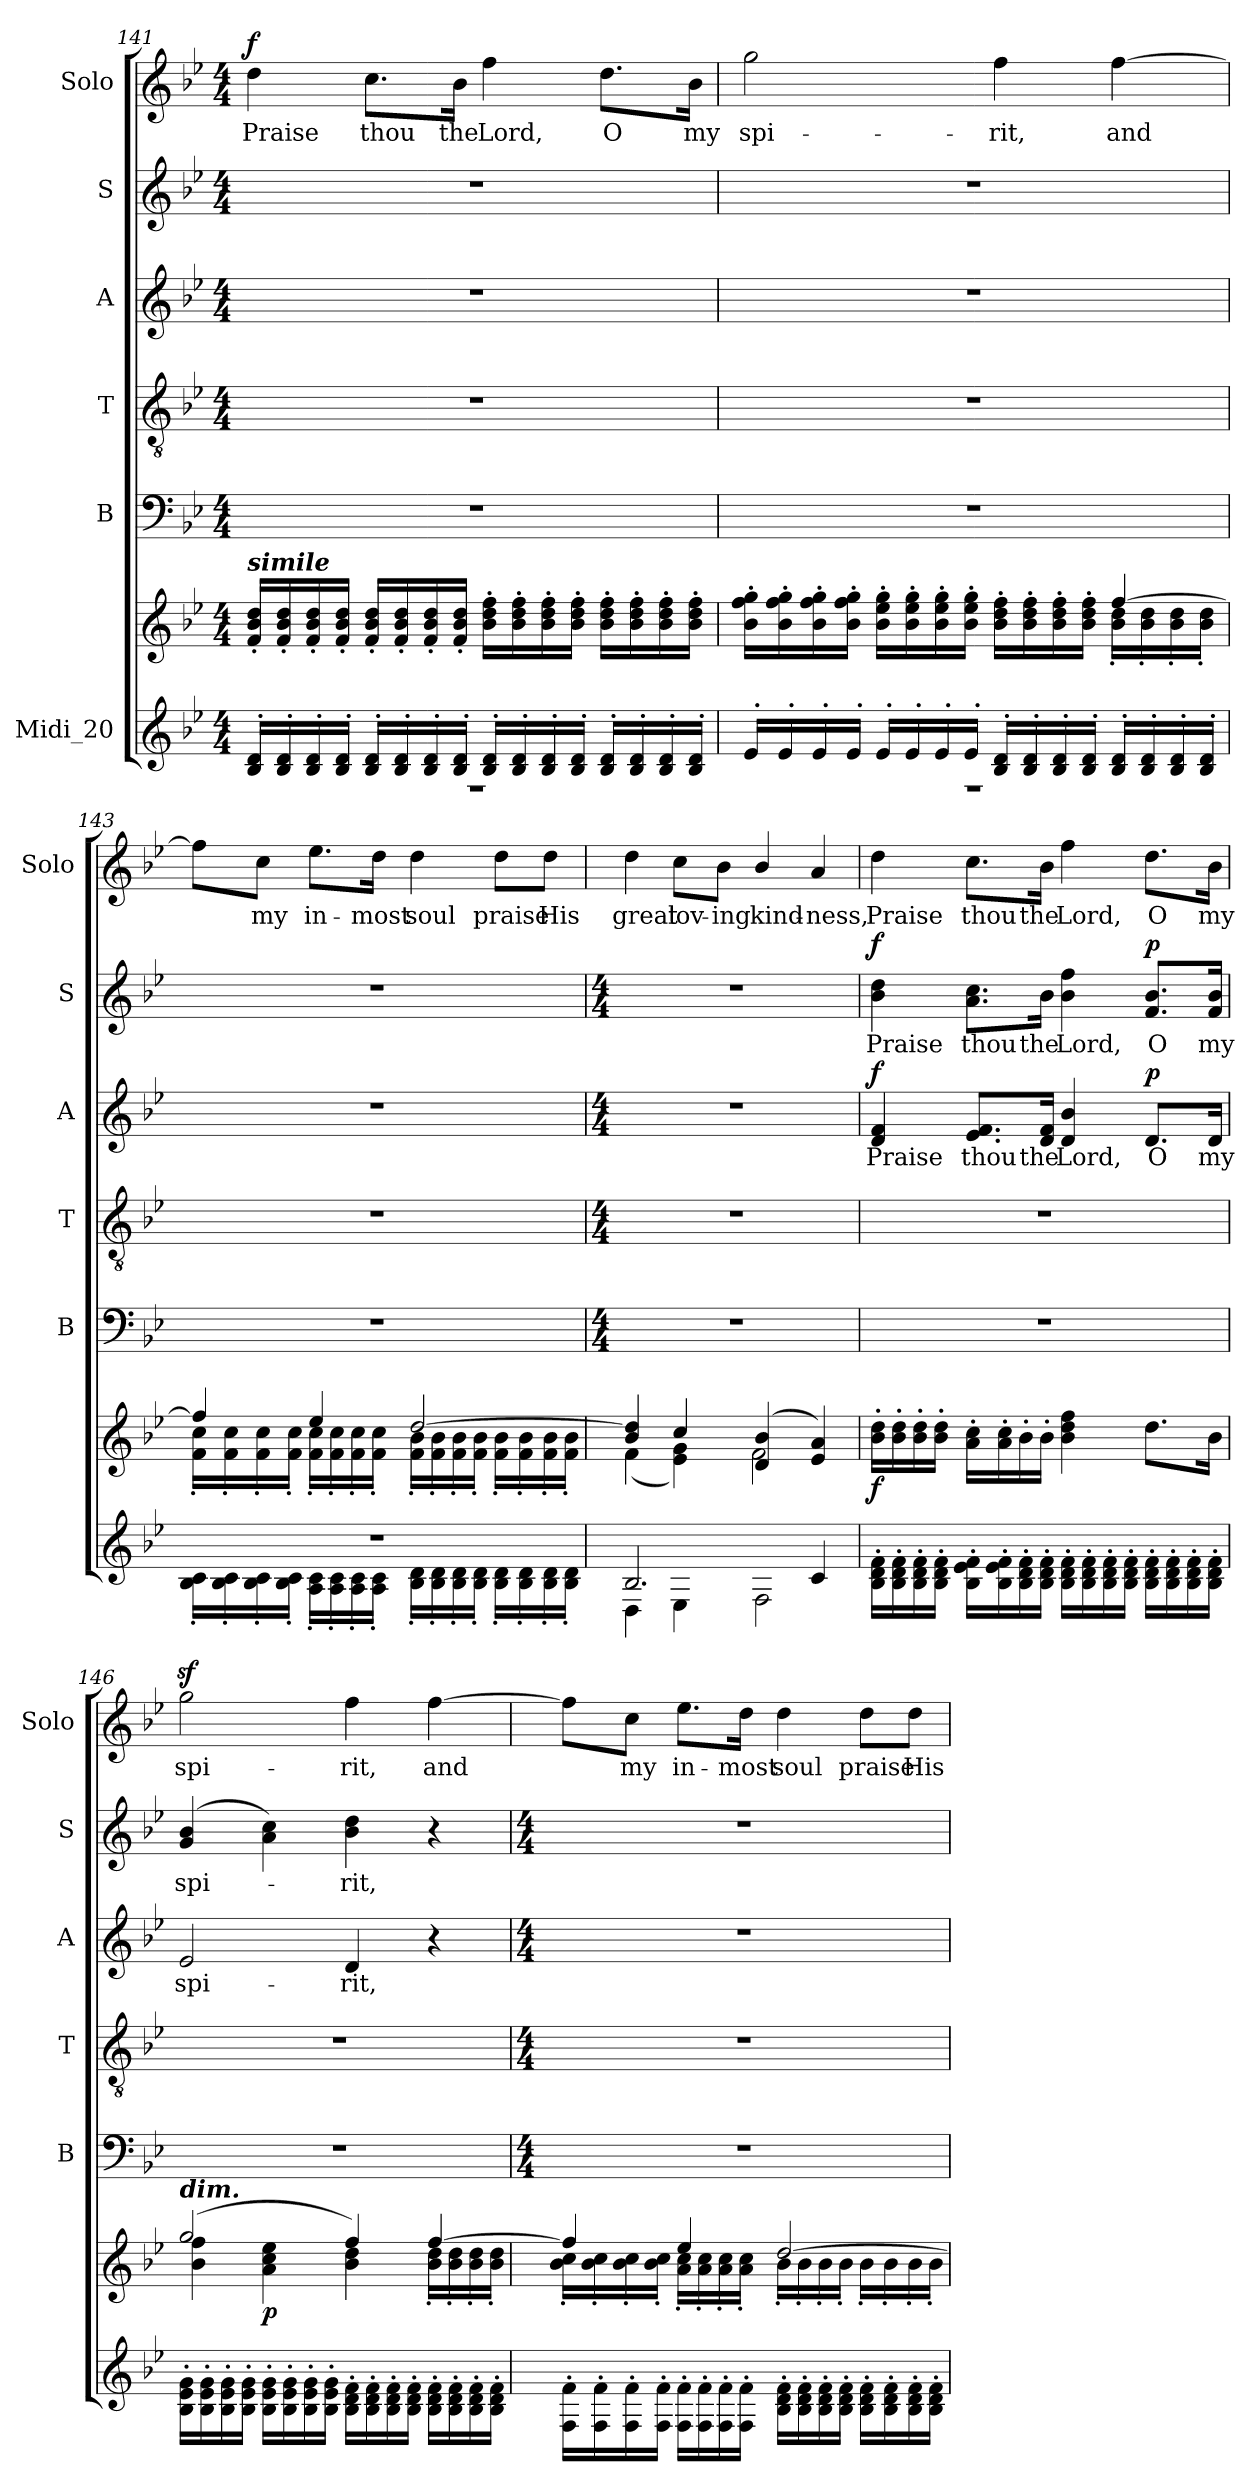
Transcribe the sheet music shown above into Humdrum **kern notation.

**kern	**kern	**dynam	**kern	**kern	**kern	**text	**dynam	**kern	**text	**dynam	**kern	**text	**dynam
*part6	*part6	*part6	*part5	*part4	*part3	*part3	*part3	*part2	*part2	*part2	*part1	*part1	*part1
*staff7	*staff6	*staff6/7	*staff5	*staff4	*staff3	*staff3	*staff3	*staff2	*staff2	*staff2	*staff1	*staff1	*staff1
*I"Midi_20	*	*	*I"B	*I"T	*I"A	*	*	*I"S	*	*	*I"Solo	*	*
*	*	*	*I'B	*I'T	*I'A	*	*	*I'S	*	*	*I'Solo	*	*
!!LO:PB:g=z
*clefG2	*clefG2	*	*clefF4	*clefGv2	*clefG2	*	*	*clefG2	*	*	*clefG2	*	*
*k[b-e-]	*k[b-e-]	*	*k[b-e-]	*k[b-e-]	*k[b-e-]	*	*	*k[b-e-]	*	*	*k[b-e-]	*	*
*B-:	*B-:	*	*B-:	*B-:	*B-:	*	*	*B-:	*	*	*B-:	*	*
*M4/4	*M4/4	*	*M4/4	*M4/4	*M4/4	*	*	*M4/4	*	*	*M4/4	*	*
*MM108	*MM108	*	*MM108	*MM108	*MM108	*	*	*MM108	*	*	*MM108	*	*
=141	=141	=141	=141	=141	=141	=141	=141	=141	=141	=141	=141	=141	=141
*^	*^	*	*	*	*	*	*	*	*	*	*	*	*
!	!	!LO:TX:a:Bi:t=simile	!	!	!	!	!	!	!	!	!	!	!	!	!
!	!	!	!	!	!	!	!	!	!	!	!	!	!	!LO:LY:b	!LO:DY:b
16B-/' 16d/'LL	1r	16f/' 16b-/' 16dd/'LL	2ryy	.	1r	1r	1r	.	.	1r	.	.	4dd\	Praise	f
16B-/' 16d/'	.	16f/' 16b-/' 16dd/'	.	.	.	.	.	.	.	.	.	.	.	.	.
16B-/' 16d/'	.	16f/' 16b-/' 16dd/'	.	.	.	.	.	.	.	.	.	.	.	.	.
16B-/' 16d/'JJ	.	16f/' 16b-/' 16dd/'JJ	.	.	.	.	.	.	.	.	.	.	.	.	.
!	!	!	!	!	!	!	!	!	!	!	!	!	!	!LO:LY:b	!
16B-/' 16d/'LL	.	16f/' 16b-/' 16dd/'LL	.	.	.	.	.	.	.	.	.	.	8.cc\L	thou	.
16B-/' 16d/'	.	16f/' 16b-/' 16dd/'	.	.	.	.	.	.	.	.	.	.	.	.	.
16B-/' 16d/'	.	16f/' 16b-/' 16dd/'	.	.	.	.	.	.	.	.	.	.	.	.	.
!	!	!	!	!	!	!	!	!	!	!	!	!	!	!LO:LY:b	!
16B-/' 16d/'JJ	.	16f/' 16b-/' 16dd/'JJ	.	.	.	.	.	.	.	.	.	.	16b-\Jk	the	.
!	!	!	!	!	!	!	!	!	!	!	!	!	!	!LO:LY:b	!
16B-/' 16d/'LL	.	16b-\' 16dd\' 16ff\'LL	2ryy	.	.	.	.	.	.	.	.	.	4ff\	Lord,	.
16B-/' 16d/'	.	16b-\' 16dd\' 16ff\'	.	.	.	.	.	.	.	.	.	.	.	.	.
16B-/' 16d/'	.	16b-\' 16dd\' 16ff\'	.	.	.	.	.	.	.	.	.	.	.	.	.
16B-/' 16d/'JJ	.	16b-\' 16dd\' 16ff\'JJ	.	.	.	.	.	.	.	.	.	.	.	.	.
!	!	!	!	!	!	!	!	!	!	!	!	!	!	!LO:LY:b	!
16B-/' 16d/'LL	.	16b-\' 16dd\' 16ff\'LL	.	.	.	.	.	.	.	.	.	.	8.dd\L	O	.
16B-/' 16d/'	.	16b-\' 16dd\' 16ff\'	.	.	.	.	.	.	.	.	.	.	.	.	.
16B-/' 16d/'	.	16b-\' 16dd\' 16ff\'	.	.	.	.	.	.	.	.	.	.	.	.	.
!	!	!	!	!	!	!	!	!	!	!	!	!	!	!LO:LY:b	!
16B-/' 16d/'JJ	.	16b-\' 16dd\' 16ff\'JJ	.	.	.	.	.	.	.	.	.	.	16b-\Jk	my	.
=142	=142	=142	=142	=142	=142	=142	=142	=142	=142	=142	=142	=142	=142	=142	=142
!	!	!	!	!	!	!	!	!	!	!	!	!	!	!LO:LY:b	!
16e-'/LL	1r	16b-\' 16ff\' 16gg\'LL	2ryy	.	1r	1r	1r	.	.	1r	.	.	2gg\	spi-	.
16e-'/	.	16b-\' 16ff\' 16gg\'	.	.	.	.	.	.	.	.	.	.	.	.	.
16e-'/	.	16b-\' 16ff\' 16gg\'	.	.	.	.	.	.	.	.	.	.	.	.	.
16e-'/JJ	.	16b-\' 16ff\' 16gg\'JJ	.	.	.	.	.	.	.	.	.	.	.	.	.
16e-'/LL	.	16b-\' 16ee-\' 16gg\'LL	.	.	.	.	.	.	.	.	.	.	.	.	.
16e-'/	.	16b-\' 16ee-\' 16gg\'	.	.	.	.	.	.	.	.	.	.	.	.	.
16e-'/	.	16b-\' 16ee-\' 16gg\'	.	.	.	.	.	.	.	.	.	.	.	.	.
16e-'/JJ	.	16b-\' 16ee-\' 16gg\'JJ	.	.	.	.	.	.	.	.	.	.	.	.	.
!	!	!	!	!	!	!	!	!	!	!	!	!	!	!LO:LY:b	!
16B-/' 16d/'LL	.	16b-\' 16dd\' 16ff\'LL	4ryy	.	.	.	.	.	.	.	.	.	4ff\	-rit,	.
16B-/' 16d/'	.	16b-\' 16dd\' 16ff\'	.	.	.	.	.	.	.	.	.	.	.	.	.
16B-/' 16d/'	.	16b-\' 16dd\' 16ff\'	.	.	.	.	.	.	.	.	.	.	.	.	.
16B-/' 16d/'JJ	.	16b-\' 16dd\' 16ff\'JJ	.	.	.	.	.	.	.	.	.	.	.	.	.
!	!	!	!	!	!	!	!	!	!	!	!	!	!	!LO:LY:b	!
16B-/' 16d/'LL	.	[4ff/	16b-\' 16dd\'LL	.	.	.	.	.	.	.	.	.	[4ff\	and	.
16B-/' 16d/'	.	.	16b-\' 16dd\'	.	.	.	.	.	.	.	.	.	.	.	.
16B-/' 16d/'	.	.	16b-\' 16dd\'	.	.	.	.	.	.	.	.	.	.	.	.
16B-/' 16d/'JJ	.	.	16b-\' 16dd\'JJ	.	.	.	.	.	.	.	.	.	.	.	.
!!LO:LB:g=z
=143	=143	=143	=143	=143	=143	=143	=143	=143	=143	=143	=143	=143	=143	=143	=143
1r	16B-\' 16c\'LL	4ff/]	16f\' 16cc\'LL	.	1r	1r	1r	.	.	1r	.	.	8ff\L]	.	.
.	16B-\' 16c\'	.	16f\' 16cc\'	.	.	.	.	.	.	.	.	.	.	.	.
!	!	!	!	!	!	!	!	!	!	!	!	!	!	!LO:LY:b	!
.	16B-\' 16c\'	.	16f\' 16cc\'	.	.	.	.	.	.	.	.	.	8cc\J	my	.
.	16B-\' 16c\'JJ	.	16f\' 16cc\'JJ	.	.	.	.	.	.	.	.	.	.	.	.
!	!	!	!	!	!	!	!	!	!	!	!	!	!	!LO:LY:b	!
.	16A\' 16c\'LL	4ee-/	16f\' 16cc\'LL	.	.	.	.	.	.	.	.	.	8.ee-\L	in-	.
.	16A\' 16c\'	.	16f\' 16cc\'	.	.	.	.	.	.	.	.	.	.	.	.
.	16A\' 16c\'	.	16f\' 16cc\'	.	.	.	.	.	.	.	.	.	.	.	.
!	!	!	!	!	!	!	!	!	!	!	!	!	!	!LO:LY:b	!
.	16A\' 16c\'JJ	.	16f\' 16cc\'JJ	.	.	.	.	.	.	.	.	.	16dd\Jk	-most	.
!	!	!	!	!	!	!	!	!	!	!	!	!	!	!LO:LY:b	!
.	16B-\' 16d\'LL	[2dd/	16f\' 16b-\'LL	.	.	.	.	.	.	.	.	.	4dd\	soul	.
.	16B-\' 16d\'	.	16f\' 16b-\'	.	.	.	.	.	.	.	.	.	.	.	.
.	16B-\' 16d\'	.	16f\' 16b-\'	.	.	.	.	.	.	.	.	.	.	.	.
.	16B-\' 16d\'JJ	.	16f\' 16b-\'JJ	.	.	.	.	.	.	.	.	.	.	.	.
!	!	!	!	!	!	!	!	!	!	!	!	!	!	!LO:LY:b	!
.	16B-\' 16d\'LL	.	16f\' 16b-\'LL	.	.	.	.	.	.	.	.	.	8dd\L	praise	.
.	16B-\' 16d\'	.	16f\' 16b-\'	.	.	.	.	.	.	.	.	.	.	.	.
!	!	!	!	!	!	!	!	!	!	!	!	!	!	!LO:LY:b	!
.	16B-\' 16d\'	.	16f\' 16b-\'	.	.	.	.	.	.	.	.	.	8dd\J	His	.
.	16B-\' 16d\'JJ	.	16f\' 16b-\'JJ	.	.	.	.	.	.	.	.	.	.	.	.
!!LO:PB:g=z
=144	=144	=144	=144	=144	=144	=144	=144	=144	=144	=144	=144	=144	=144	=144	=144
*	*	*	*	*	*M4/4	*M4/4	*M4/4	*	*	*M4/4	*	*	*	*	*
!	!	!	!	!	!	!	!	!	!	!	!	!	!	!LO:LY:b	!
2.B-/	4D\	4b-/ 4dd/]	(<4f\	.	1r	1r	1r	.	.	1r	.	.	4dd\	great	.
!	!	!	!	!	!	!	!	!	!	!	!	!	!	!LO:LY:b	!
.	4E-\	4cc/	4e-\ 4g\)	.	.	.	.	.	.	.	.	.	8cc\L	lov-	.
!	!	!	!	!	!	!	!	!	!	!	!	!	!	!LO:LY:b	!
.	.	.	.	.	.	.	.	.	.	.	.	.	8b-\J	-ing	.
!	!	!	!	!	!	!	!	!	!	!	!	!	!	!LO:LY:b	!
.	2F\	(<4d/ 4b-/	2f\	.	.	.	.	.	.	.	.	.	4b-/	kind-	.
!	!	!	!	!	!	!	!	!	!	!	!	!	!	!LO:LY:b	!
4c/	.	4e-/ 4a/)	.	.	.	.	.	.	.	.	.	.	4a/	-ness,	.
=145	=145	=145	=145	=145	=145	=145	=145	=145	=145	=145	=145	=145	=145	=145	=145
!	!	!	!	!LO:DY:b	!	!	!	!LO:LY:b	!LO:DY:b	!	!LO:LY:b	!LO:DY:b	!	!LO:LY:b	!
16B-\' 16d\' 16f\'LL	2ryy	16b-\' 16dd\'LL	2ryy	f	1r	1r	4d/ 4f/	Praise	f	4b-\ 4dd\	Praise	f	4dd\	Praise	.
16B-\' 16d\' 16f\'	.	16b-\' 16dd\'	.	.	.	.	.	.	.	.	.	.	.	.	.
16B-\' 16d\' 16f\'	.	16b-\' 16dd\'	.	.	.	.	.	.	.	.	.	.	.	.	.
16B-\' 16d\' 16f\'JJ	.	16b-\' 16dd\'JJ	.	.	.	.	.	.	.	.	.	.	.	.	.
!	!	!	!	!	!	!	!	!LO:LY:b	!	!	!LO:LY:b	!	!	!LO:LY:b	!
16B-\' 16e-\' 16f\'LL	.	16a\' 16cc\'LL	.	.	.	.	8.e-/ 8.f/L	thou	.	8.a\ 8.cc\L	thou	.	8.cc\L	thou	.
16B-\' 16e-\' 16f\'	.	16a\' 16cc\'	.	.	.	.	.	.	.	.	.	.	.	.	.
16B-\' 16d\' 16f\'	.	16b-'\	.	.	.	.	.	.	.	.	.	.	.	.	.
!	!	!	!	!	!	!	!	!LO:LY:b	!	!	!LO:LY:b	!	!	!LO:LY:b	!
16B-\' 16d\' 16f\'JJ	.	16b-'\JJ	.	.	.	.	16d/ 16f/Jk	the	.	16b-\Jk	the	.	16b-\Jk	the	.
!	!	!	!	!	!	!	!	!LO:LY:b	!	!	!LO:LY:b	!	!	!LO:LY:b	!
16B-\' 16d\' 16f\'LL	2ryy	4b-\ 4dd\ 4ff\	2ryy	.	.	.	4d/ 4b-/	Lord,	.	4b-\ 4ff\	Lord,	.	4ff\	Lord,	.
16B-\' 16d\' 16f\'	.	.	.	.	.	.	.	.	.	.	.	.	.	.	.
16B-\' 16d\' 16f\'	.	.	.	.	.	.	.	.	.	.	.	.	.	.	.
16B-\' 16d\' 16f\'JJ	.	.	.	.	.	.	.	.	.	.	.	.	.	.	.
!	!	!	!	!	!	!	!	!LO:LY:b	!LO:DY:b	!	!LO:LY:b	!LO:DY:b	!	!LO:LY:b	!
16B-\' 16d\' 16f\'LL	.	8.dd\L	.	.	.	.	8.d/L	O	p	8.f/ 8.b-/L	O	p	8.dd\L	O	.
16B-\' 16d\' 16f\'	.	.	.	.	.	.	.	.	.	.	.	.	.	.	.
16B-\' 16d\' 16f\'	.	.	.	.	.	.	.	.	.	.	.	.	.	.	.
!	!	!	!	!	!	!	!	!LO:LY:b	!	!	!LO:LY:b	!	!	!LO:LY:b	!
16B-\' 16d\' 16f\'JJ	.	16b-\Jk	.	.	.	.	16d/Jk	my	.	16f/ 16b-/Jk	my	.	16b-\Jk	my	.
!!LO:LB:g=z
=146	=146	=146	=146	=146	=146	=146	=146	=146	=146	=146	=146	=146	=146	=146	=146
!	!	!LO:TX:a:Bi:t=dim.	!	!	!	!	!	!	!	!	!	!	!	!	!
!	!	!	!	!	!	!	!	!LO:LY:b	!	!	!LO:LY:b	!	!	!LO:LY:b	!
16B-\' 16e-\' 16g\'LL	1ryy	(>2gg/	4b-\ 4ff\	.	1r	1r	2e-/	spi-	.	(<4g/ 4b-/	spi-	.	2ggz<\	spi-	.
16B-\' 16e-\' 16g\'	.	.	.	.	.	.	.	.	.	.	.	.	.	.	.
16B-\' 16e-\' 16g\'	.	.	.	.	.	.	.	.	.	.	.	.	.	.	.
16B-\' 16e-\' 16g\'JJ	.	.	.	.	.	.	.	.	.	.	.	.	.	.	.
!	!	!	!	!LO:DY:b	!	!	!	!	!	!	!	!	!	!	!
16B-\' 16e-\' 16g\'LL	.	.	4a\ 4cc\ 4ee-\	p	.	.	.	.	.	4a\ 4cc\)	.	.	.	.	.
16B-\' 16e-\' 16g\'	.	.	.	.	.	.	.	.	.	.	.	.	.	.	.
16B-\' 16e-\' 16g\'	.	.	.	.	.	.	.	.	.	.	.	.	.	.	.
16B-\' 16e-\' 16g\'JJ	.	.	.	.	.	.	.	.	.	.	.	.	.	.	.
!	!	!	!	!	!	!	!	!LO:LY:b	!	!	!LO:LY:b	!	!	!LO:LY:b	!
16B-\' 16d\' 16f\'LL	.	4ff/)	4b-\ 4dd\	.	.	.	4d/	-rit,	.	4b-\ 4dd\	rit,	.	4ff\	-rit,	.
16B-\' 16d\' 16f\'	.	.	.	.	.	.	.	.	.	.	.	.	.	.	.
16B-\' 16d\' 16f\'	.	.	.	.	.	.	.	.	.	.	.	.	.	.	.
16B-\' 16d\' 16f\'JJ	.	.	.	.	.	.	.	.	.	.	.	.	.	.	.
!	!	!	!	!	!	!	!	!	!	!	!	!	!	!LO:LY:b	!
16B-\' 16d\' 16f\'LL	.	[4ff/	16b-\' 16dd\'LL	.	.	.	4r	.	.	4r	.	.	[4ff\	and	.
16B-\' 16d\' 16f\'	.	.	16b-\' 16dd\'	.	.	.	.	.	.	.	.	.	.	.	.
16B-\' 16d\' 16f\'	.	.	16b-\' 16dd\'	.	.	.	.	.	.	.	.	.	.	.	.
16B-\' 16d\' 16f\'JJ	.	.	16b-\' 16dd\'JJ	.	.	.	.	.	.	.	.	.	.	.	.
*v	*v	*	*	*	*	*	*	*	*	*	*	*	*	*	*
!!LO:PB:g=z
=147	=147	=147	=147	=147	=147	=147	=147	=147	=147	=147	=147	=147	=147	=147
*	*	*	*	*M4/4	*M4/4	*M4/4	*	*	*M4/4	*	*	*	*	*
16F\' 16f\'LL	4ff/]	16b-\' 16cc\'LL	.	1r	1r	1r	.	.	1r	.	.	8ff\L]	.	.
16F\' 16f\'	.	16b-\' 16cc\'	.	.	.	.	.	.	.	.	.	.	.	.
!	!	!	!	!	!	!	!	!	!	!	!	!	!LO:LY:b	!
16F\' 16f\'	.	16b-\' 16cc\'	.	.	.	.	.	.	.	.	.	8cc\J	my	.
16F\' 16f\'JJ	.	16b-\' 16cc\'JJ	.	.	.	.	.	.	.	.	.	.	.	.
!	!	!	!	!	!	!	!	!	!	!	!	!	!LO:LY:b	!
16F\' 16f\'LL	4ee-/	16a\' 16cc\'LL	.	.	.	.	.	.	.	.	.	8.ee-\L	in-	.
16F\' 16f\'	.	16a\' 16cc\'	.	.	.	.	.	.	.	.	.	.	.	.
16F\' 16f\'	.	16a\' 16cc\'	.	.	.	.	.	.	.	.	.	.	.	.
!	!	!	!	!	!	!	!	!	!	!	!	!	!LO:LY:b	!
16F\' 16f\'JJ	.	16a\' 16cc\'JJ	.	.	.	.	.	.	.	.	.	16dd\Jk	-most	.
!	!	!	!	!	!	!	!	!	!	!	!	!	!LO:LY:b	!
16B-\' 16d\' 16f\'LL	[2dd/	16b-'\LL	.	.	.	.	.	.	.	.	.	4dd\	soul	.
16B-\' 16d\' 16f\'	.	16b-'\	.	.	.	.	.	.	.	.	.	.	.	.
16B-\' 16d\' 16f\'	.	16b-'\	.	.	.	.	.	.	.	.	.	.	.	.
16B-\' 16d\' 16f\'JJ	.	16b-'\JJ	.	.	.	.	.	.	.	.	.	.	.	.
!	!	!	!	!	!	!	!	!	!	!	!	!	!LO:LY:b	!
16B-\' 16d\' 16f\'LL	.	16b-'\LL	.	.	.	.	.	.	.	.	.	8dd\L	praise	.
16B-\' 16d\' 16f\'	.	16b-'\	.	.	.	.	.	.	.	.	.	.	.	.
!	!	!	!	!	!	!	!	!	!	!	!	!	!LO:LY:b	!
16B-\' 16d\' 16f\'	.	16b-'\	.	.	.	.	.	.	.	.	.	8dd\J	His	.
16B-\' 16d\' 16f\'JJ	.	16b-'\JJ	.	.	.	.	.	.	.	.	.	.	.	.
*	*v	*v	*	*	*	*	*	*	*	*	*	*	*	*
=	=	=	=	=	=	=	=	=	=	=	=	=	=
*-	*-	*-	*-	*-	*-	*-	*-	*-	*-	*-	*-	*-	*-
